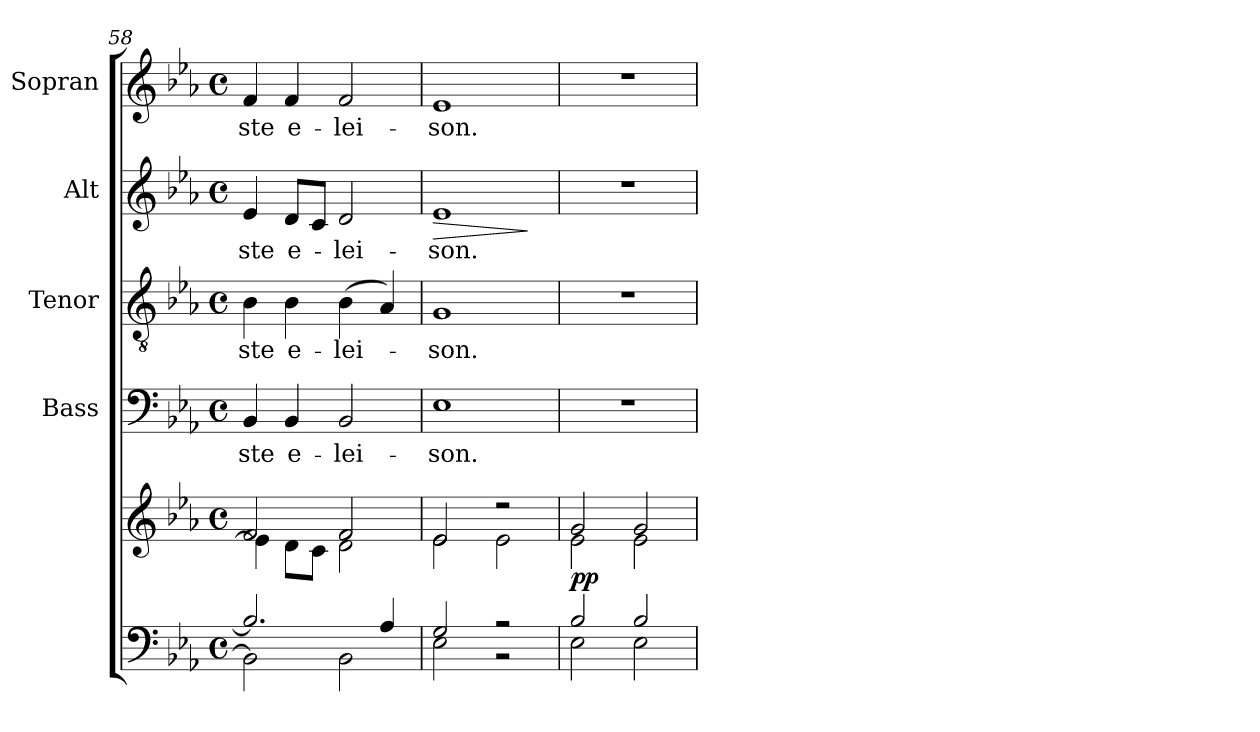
**kern	**kern	**dynam	**kern	**text	**kern	**text	**kern	**text	**dynam	**kern	**text
*part5	*part5	*part5	*part4	*part4	*part3	*part3	*part2	*part2	*part2	*part1	*part1
*staff6	*staff5	*staff5/6	*staff4	*staff4	*staff3	*staff3	*staff2	*staff2	*staff2	*staff1	*staff1
*	*	*	*I"Bass	*	*I"Tenor	*	*I"Alt	*	*	*I"Sopran	*
*	*	*	*I'B.	*	*I'T.	*	*I'A.	*	*	*I'S.	*
*clefF4	*clefG2	*	*clefF4	*	*clefGv2	*	*clefG2	*	*	*clefG2	*
*k[b-e-a-]	*k[b-e-a-]	*	*k[b-e-a-]	*	*k[b-e-a-]	*	*k[b-e-a-]	*	*	*k[b-e-a-]	*
*E-:	*E-:	*	*E-:	*	*E-:	*	*E-:	*	*	*E-:	*
*M4/4	*M4/4	*	*M4/4	*	*M4/4	*	*M4/4	*	*	*M4/4	*
*met(c)	*met(c)	*	*met(c)	*	*met(c)	*	*met(c)	*	*	*met(c)	*
=58	=58	=58	=58	=58	=58	=58	=58	=58	=58	=58	=58
*^	*^	*	*	*	*	*	*	*	*	*	*
!	!	!	!	!	!	!LO:LY:b	!	!LO:LY:b	!	!LO:LY:b	!	!	!LO:LY:b
2.B-/]	2BB-\]	2f/	4e-\]	.	4BB-/	-ste	4B-\	-ste	4e-/	-ste	.	4f/	-ste
!	!	!	!	!	!	!LO:LY:b	!	!LO:LY:b	!	!LO:LY:b	!	!	!LO:LY:b
.	.	.	8d\L	.	4BB-/	e-	4B-\	e-	8d/L	e-	.	4f/	e-
.	.	.	8c\J	.	.	.	.	.	8c/J	.	.	.	.
!	!	!	!	!	!	!LO:LY:b	!	!LO:LY:b	!	!LO:LY:b	!	!	!LO:LY:b
.	2BB-\	2f/	2d\	.	2BB-/	-lei-	(>4B-\	-lei-	2d/	-lei-	.	2f/	-lei-
4A-/	.	.	.	.	.	.	4A-/)	.	.	.	.	.	.
=59	=59	=59	=59	=59	=59	=59	=59	=59	=59	=59	=59	=59	=59
!	!	!	!	!	!	!LO:LY:b	!	!LO:LY:b	!	!LO:LY:b	!LO:HP:b	!	!LO:LY:b
2G/	2E-\	2e-/	2e-\	.	1E-	-son.	1G	-son.	1e-	-son.	>	1e-	-son.
2r	2r	2r	2e-\	.	.	.	.	.	.	.	.	.	.
*v	*v	*	*	*	*	*	*	*	*	*	*	*	*
*	*v	*v	*	*	*	*	*	*	*	*	*	*
.	.	.	.	.	.	.	.	.	]	.	.
=60	=60	=60	=60	=60	=60	=60	=60	=60	=60	=60	=60
*^	*^	*	*	*	*	*	*	*	*	*	*
!	!	!	!	!LO:DY:b	!	!	!	!	!	!	!	!	!
2B-/	2E-\	2g/	2e-\	pp	1r	.	1r	.	1r	.	.	1r	.
2B-/	2E-\	2g/	2e-\	.	.	.	.	.	.	.	.	.	.
*v	*v	*	*	*	*	*	*	*	*	*	*	*	*
*	*v	*v	*	*	*	*	*	*	*	*	*	*
=	=	=	=	=	=	=	=	=	=	=	=
*-	*-	*-	*-	*-	*-	*-	*-	*-	*-	*-	*-
